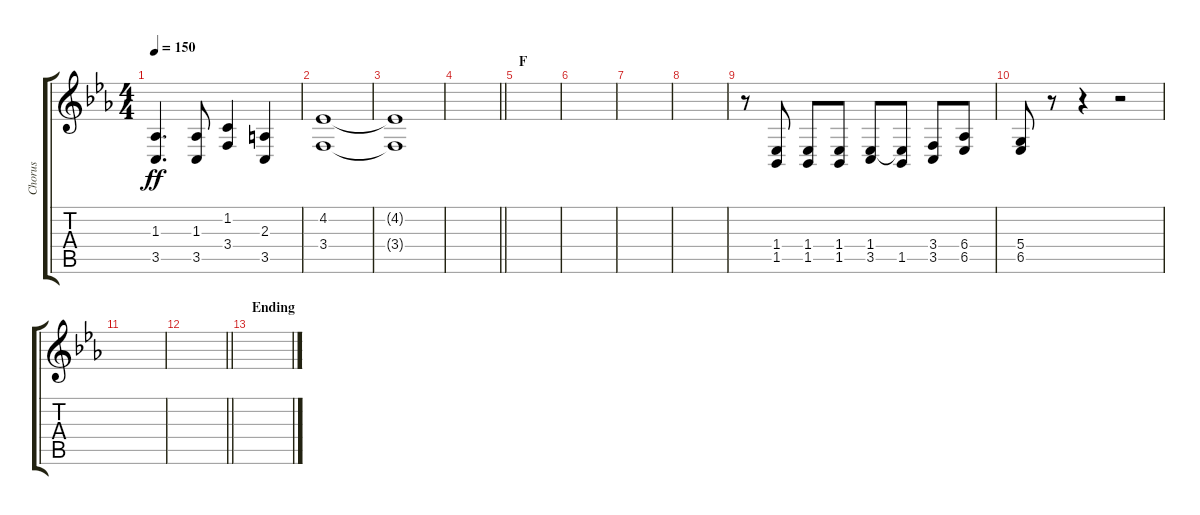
\track ("Chorus" "Chorus") {instrument altosax}
\staff {score tabs}
\tuning (E4 B3 G3 D3 A2 E2) {hide}
\ts (4 4)
\tempo 150
\clef g2
\ks eb
(1.3 3.5).4{d dy ff} (1.3 3.5).8 (1.2 3.4).4 (2.3 3.5).4 |
(4.2 3.4).1 |
(4.2{t} 3.4{t}).1 |
\barLineRight lightlight
|
\section ("" "F")
|
|
|
|
r.8 (1.4 1.5).8 (1.4 1.5).8 (1.4 1.5).8 (1.4 3.5).8 (1.4{t} 1.5).8 (3.4 3.5).8 (6.4 6.5).8 |
(5.4 6.5).8 r.8 r.4 r.2 |
|
\barLineRight lightlight
|
\section ("" "Ending")
